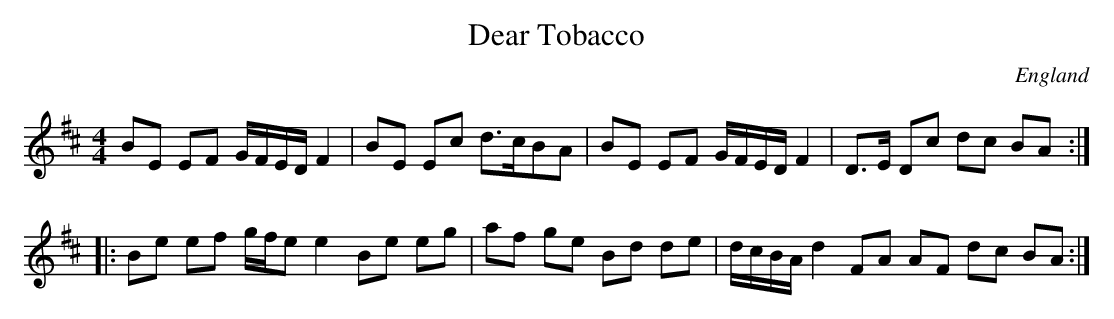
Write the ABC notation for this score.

X:1
T:Dear Tobacco
M:4/4
O:England
K:E dorian
BE EF G/F/E/D/ F2 | BE Ec d>cBA | BE EF G/F/E/D/ F2 | D>E Dc dc BA ::
Be ef g/f/e e2 Be eg | af ge Bd de | d/c/B/A/ d2 FA AF dc BA :|
